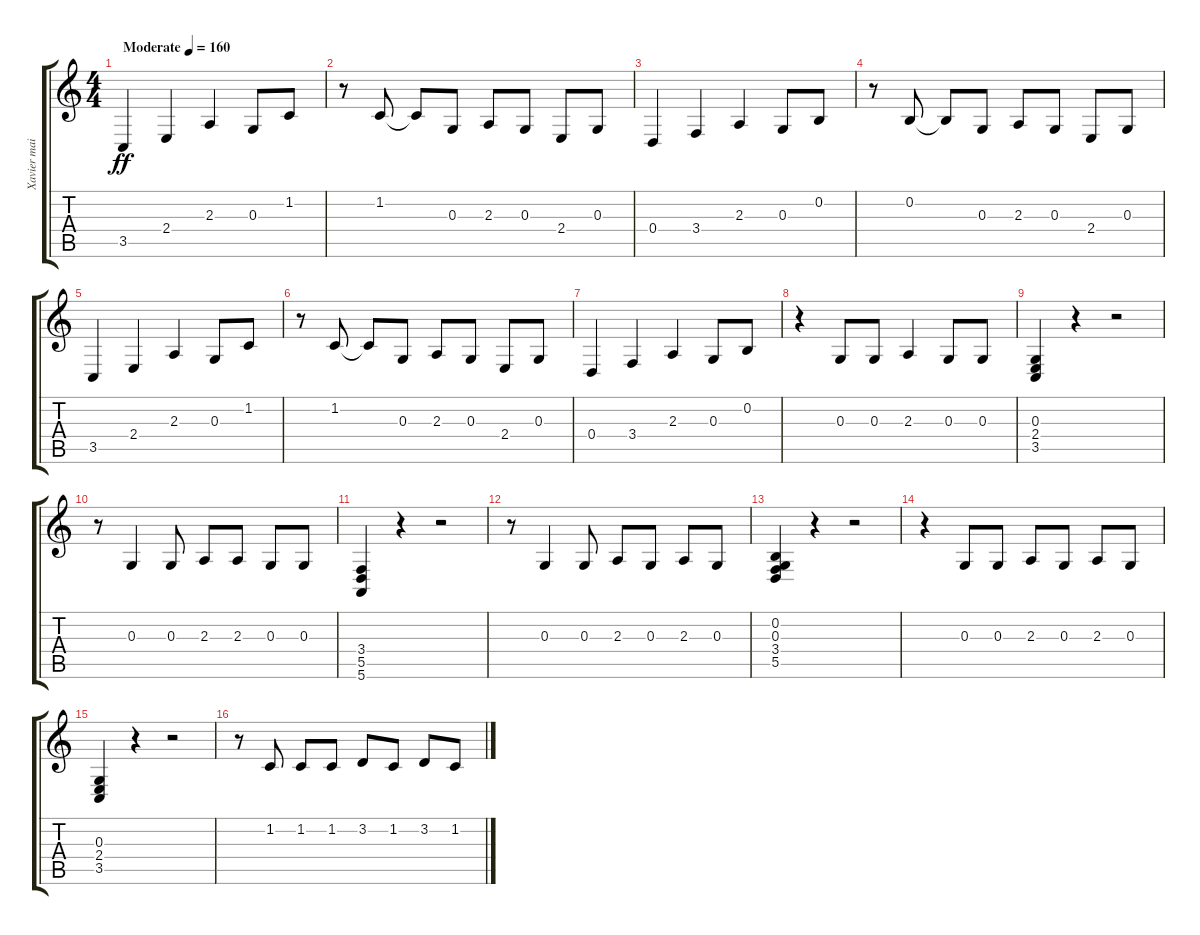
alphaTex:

\track ("Xavier main droite" "Xavier mai") {instrument acousticgrandpiano}
\staff {score tabs}
\tuning (E4 B3 G3 D3 A2 E2) {hide}
\ts (4 4)
\tempo (160 "Moderate")
\clef g2
\ks c
3.5.4{dy ff instrument acousticgrandpiano} 2.4.4 2.3.4 0.3.8 1.2.8 |
r.8 1.2.8 1.2{t}.8 0.3.8 2.3.8 0.3.8 2.4.8 0.3.8 |
0.4.4 3.4.4 2.3.4 0.3.8 0.2.8 |
r.8 0.2.8 0.2{t}.8 0.3.8 2.3.8 0.3.8 2.4.8 0.3.8 |
3.5.4 2.4.4 2.3.4 0.3.8 1.2.8 |
r.8 1.2.8 1.2{t}.8 0.3.8 2.3.8 0.3.8 2.4.8 0.3.8 |
0.4.4 3.4.4 2.3.4 0.3.8 0.2.8 |
r.4 0.3.8 0.3.8 2.3.4 0.3.8 0.3.8 |
(0.3 2.4 3.5).4 r.4 r.2 |
r.8 0.3.4 0.3.8 2.3.8 2.3.8 0.3.8 0.3.8 |
(3.4 5.5 5.6).4 r.4 r.2 |
r.8 0.3.4 0.3.8 2.3.8 0.3.8 2.3.8 0.3.8 |
(0.2 0.3 3.4 5.5).4 r.4 r.2 |
r.4 0.3.8 0.3.8 2.3.8 0.3.8 2.3.8 0.3.8 |
(0.3 2.4 3.5).4 r.4 r.2 |
r.8 1.2.8 1.2.8 1.2.8 3.2.8 1.2.8 3.2.8 1.2.8
